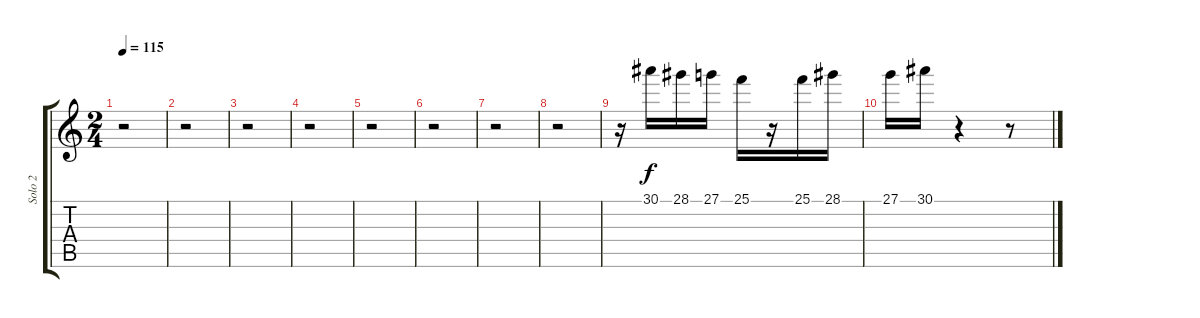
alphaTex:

\track ("Solo 2" "Solo 2") {instrument panflute}
\staff {score tabs}
\tuning (E4 B3 G3 D3 A2 E2) {hide}
\ts (2 4)
\tempo 115
\clef g2
\ks c
r.2{dy f} |
r.2 |
r.2 |
r.2 |
r.2 |
r.2 |
r.2 |
r.2 |
r.16 30.1.16 28.1.16 27.1.16 25.1.16 r.16 25.1.16 28.1.16 |
27.1.16 30.1.16 r.4 r.8
